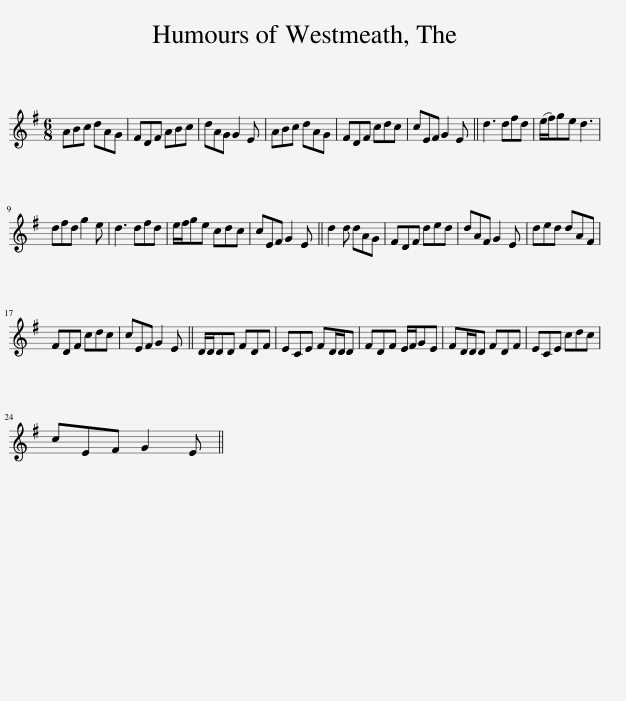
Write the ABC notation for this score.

X:1
L:1/8
M:6/8
I:linebreak $
K:G
V:1 treble
V:1
 ABc dAG | FDF ABc | dAG G2 E | ABc dAG | FDF cdc | %5
 cEF G2 E || d3 dfd | (e/f/)ge d3 |$ dfd g2 e | d3 dfd | %10
 e/f/ge cdc | cEF G2 E || d2 d dAG | FDF ded | dAF G2 E | %15
 ded dAF |$ FDF cdc | cEF G2 E || D/D/DD FDF | ECE FD/D/D | %20
 FDF E/F/GE | FD/D/D FDF | ECE cdc |$ cEF G2 E || %24
